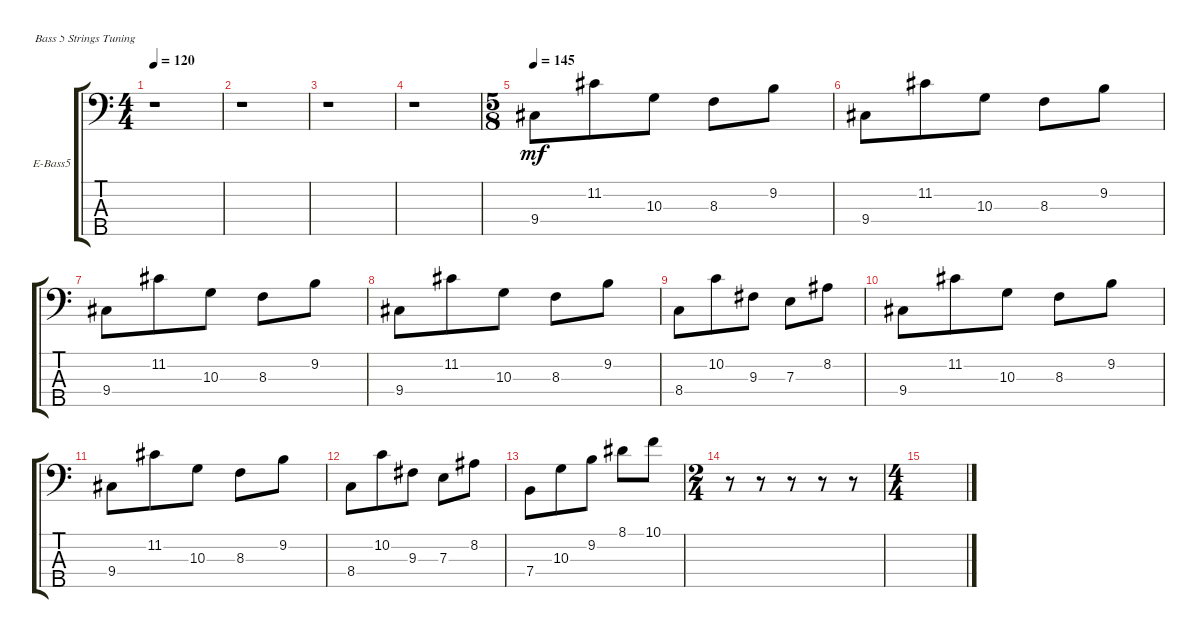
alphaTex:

\defaultSystemsLayout 4
\bracketExtendMode groupsimilarinstruments
\firstSystemTrackNameOrientation horizontal
\otherSystemsTrackNameOrientation horizontal
\track ("Electric Bass" "E-Bass5") {instrument electricbassfinger}
\staff {score tabs}
\tuning (G2 D2 A1 E1 B0)
\ts (4 4)
\tempo 120
\clef f4
\ks c
r.1{dy mf} |
r.1 |
r.1 |
r.1 |
\ts (5 8)
\tempo 145
9.4.8 11.2.8 10.3.8 8.3.8 9.2.8 |
9.4.8 11.2.8 10.3.8 8.3.8 9.2.8 |
9.4.8 11.2.8 10.3.8 8.3.8 9.2.8 |
9.4.8 11.2.8 10.3.8 8.3.8 9.2.8 |
8.4.8 10.2.8 9.3.8 7.3.8 8.2.8 |
9.4.8 11.2.8 10.3.8 8.3.8 9.2.8 |
9.4.8 11.2.8 10.3.8 8.3.8 9.2.8 |
8.4.8 10.2.8 9.3.8 7.3.8 8.2.8 |
7.4.8 10.3.8 9.2.8 8.1.8 10.1.8 |
\ts (2 4)
r.8 r.8 r.8 r.8 r.8 |
\ts (4 4)
